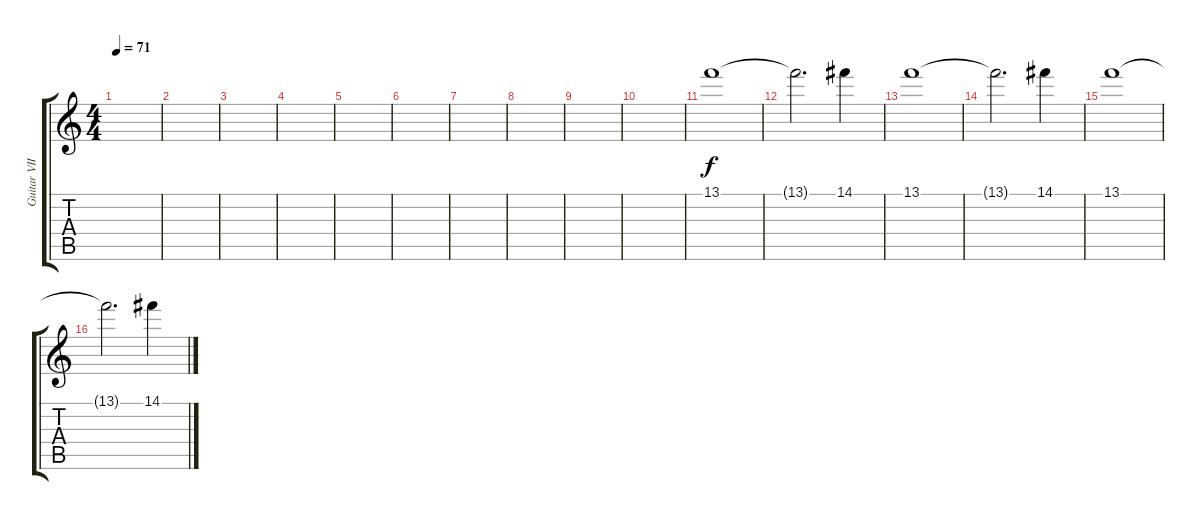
\track ("Guitar VII" "Guitar VII") {instrument distortionguitar}
\staff {score tabs}
\tuning (E4 B3 G3 D3 A2 E2) {hide}
\ts (4 4)
\tempo 71
\clef g2
\ks c
|
|
|
|
|
|
|
|
|
|
13.1.1 |
13.1{t}.2{d} 14.1.4 |
13.1.1 |
13.1{t}.2{d} 14.1.4 |
13.1.1 |
13.1{t}.2{d} 14.1.4
